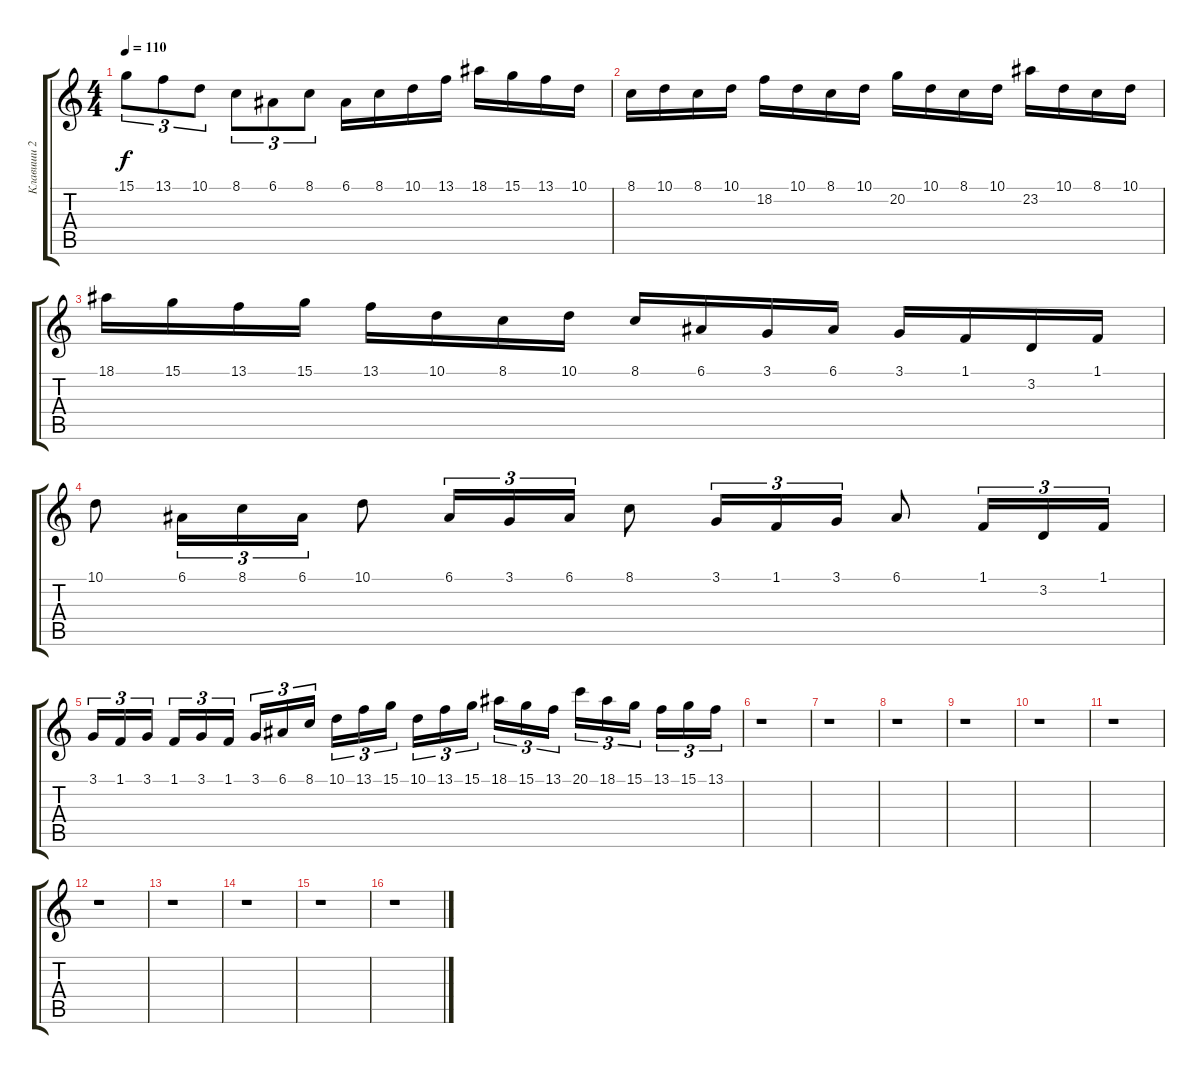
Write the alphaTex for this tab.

\track ("Клавиши 2" "Клавиши 2") {instrument lead1square}
\staff {score tabs}
\tuning (E4 B3 G3 D3 A2 E2) {hide}
\ts (4 4)
\tempo 110
\clef g2
\ks c
15.1.8{tu (3 2) dy f} 13.1.8{tu (3 2)} 10.1.8{tu (3 2)} 8.1.8{tu (3 2)} 6.1.8{tu (3 2)} 8.1.8{tu (3 2)} 6.1.16 8.1.16 10.1.16 13.1.16 18.1.16 15.1.16 13.1.16 10.1.16 |
8.1.16 10.1.16 8.1.16 10.1.16 18.2.16 10.1.16 8.1.16 10.1.16 20.2.16 10.1.16 8.1.16 10.1.16 23.2.16 10.1.16 8.1.16 10.1.16 |
18.1.16 15.1.16 13.1.16 15.1.16 13.1.16 10.1.16 8.1.16 10.1.16 8.1.16 6.1.16 3.1.16 6.1.16 3.1.16 1.1.16 3.2.16 1.1.16 |
10.1.8 6.1.16{tu (3 2)} 8.1.16{tu (3 2)} 6.1.16{tu (3 2)} 10.1.8 6.1.16{tu (3 2)} 3.1.16{tu (3 2)} 6.1.16{tu (3 2)} 8.1.8 3.1.16{tu (3 2)} 1.1.16{tu (3 2)} 3.1.16{tu (3 2)} 6.1.8 1.1.16{tu (3 2)} 3.2.16{tu (3 2)} 1.1.16{tu (3 2)} |
3.1.16{tu (3 2)} 1.1.16{tu (3 2)} 3.1.16{tu (3 2) beam splitsecondary} 1.1.16{tu (3 2)} 3.1.16{tu (3 2)} 1.1.16{tu (3 2)} 3.1.16{tu (3 2)} 6.1.16{tu (3 2)} 8.1.16{tu (3 2) beam splitsecondary} 10.1.16{tu (3 2)} 13.1.16{tu (3 2)} 15.1.16{tu (3 2)} 10.1.16{tu (3 2)} 13.1.16{tu (3 2)} 15.1.16{tu (3 2) beam splitsecondary} 18.1.16{tu (3 2)} 15.1.16{tu (3 2)} 13.1.16{tu (3 2)} 20.1.16{tu (3 2)} 18.1.16{tu (3 2)} 15.1.16{tu (3 2) beam splitsecondary} 13.1.16{tu (3 2)} 15.1.16{tu (3 2)} 13.1.16{tu (3 2)} |
r.1 |
r.1 |
r.1 |
r.1 |
r.1 |
r.1 |
r.1 |
r.1 |
r.1 |
r.1 |
r.1
